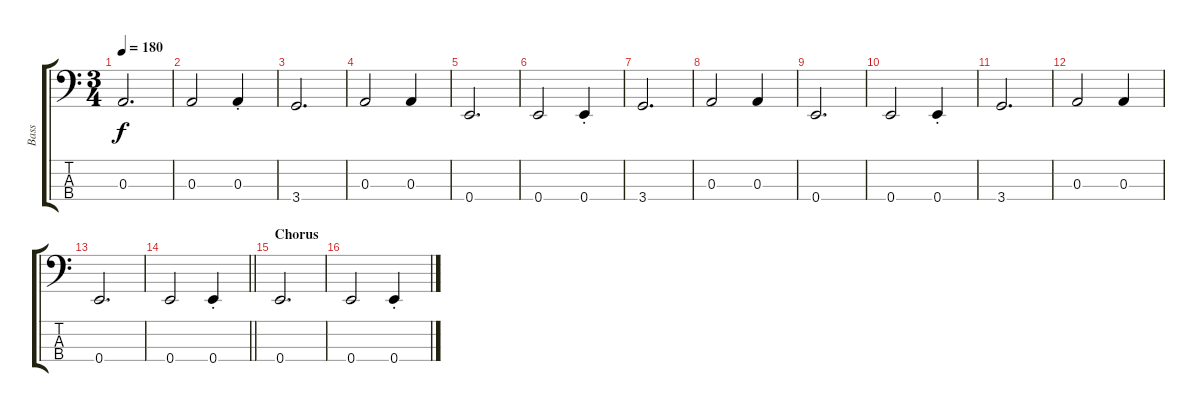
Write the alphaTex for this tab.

\track ("Bass" "Bass") {instrument electricbassfinger}
\staff {score tabs}
\tuning (G2 D2 A1 E1) {hide}
\ts (3 4)
\tempo 180
\clef f4
\ks c
0.3.2{d dy f} |
0.3.2 0.3{st}.4 |
3.4.2{d} |
0.3.2 0.3.4 |
0.4.2{d} |
0.4.2 0.4{st}.4 |
3.4.2{d} |
0.3.2 0.3.4 |
0.4.2{d} |
0.4.2 0.4{st}.4 |
3.4.2{d} |
0.3.2 0.3.4 |
0.4.2{d} |
\barLineRight lightlight
0.4.2 0.4{st}.4 |
\section ("" "Chorus")
0.4.2{d} |
0.4.2 0.4{st}.4
